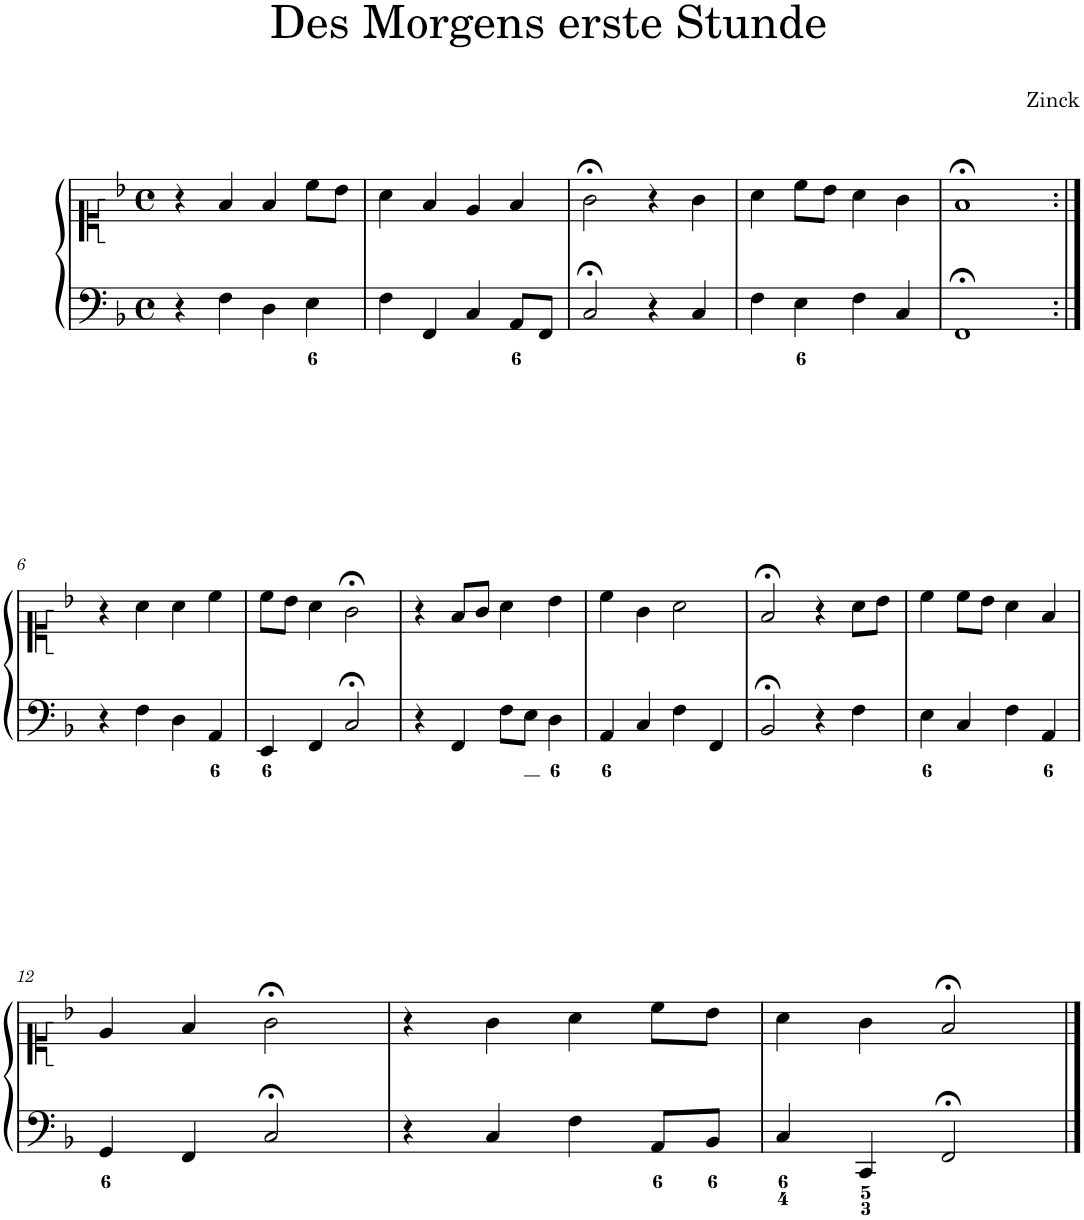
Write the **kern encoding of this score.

**kern	**kern
*part1	*part1
*staff2	*staff1
*I"Piano	*
*I'Pno.	*
*clefF4	*clefC1
*k[b-]	*k[b-]
*M4/4	*M4/4
*met(c)	*met(c)
=1	=1
4r	4r
4F\	4f/
4D\	4f/
4E\	8cc\L
.	8b-\J
=2	=2
4F\	4a\
4FF/	4f/
4C/	4e/
8AA/L	4f/
8FF/J	.
=3	=3
2C;</	2g;<\
4r	4r
4C/	4g\
=4	=4
4F\	4a\
4E\	8cc\L
.	8b-\J
4F\	4a\
4C/	4g\
=5	=5
1FF;<	1f;<
!!LO:LB:g=z
=6:|!	=6:|!
4r	4r
4F\	4a\
4D\	4a\
4AA/	4cc\
=7	=7
4EE/	8cc\L
.	8b-\J
4FF/	4a\
2C;</	2g;<\
=8	=8
4r	4r
4FF/	8f/L
.	8g/J
8F\L	4a\
8E\J	.
4D\	4b-\
=9	=9
4AA/	4cc\
4C/	4g\
4F\	2a\
4FF/	.
=10	=10
2BB-;</	2f;</
4r	4r
4F\	8a\L
.	8b-\J
=11	=11
4E\	4cc\
4C/	8cc\L
.	8b-\J
4F\	4a\
4AA/	4f/
!!LO:LB:g=z
=12	=12
4GG/	4e/
4FF/	4f/
2C;</	2g;<\
=13	=13
4r	4r
4C/	4g\
4F\	4a\
8AA/L	8cc\L
8BB-/J	8b-\J
=14	=14
4C/	4a\
4CC/	4g\
2FF;</	2f;</
==	==
*-	*-
